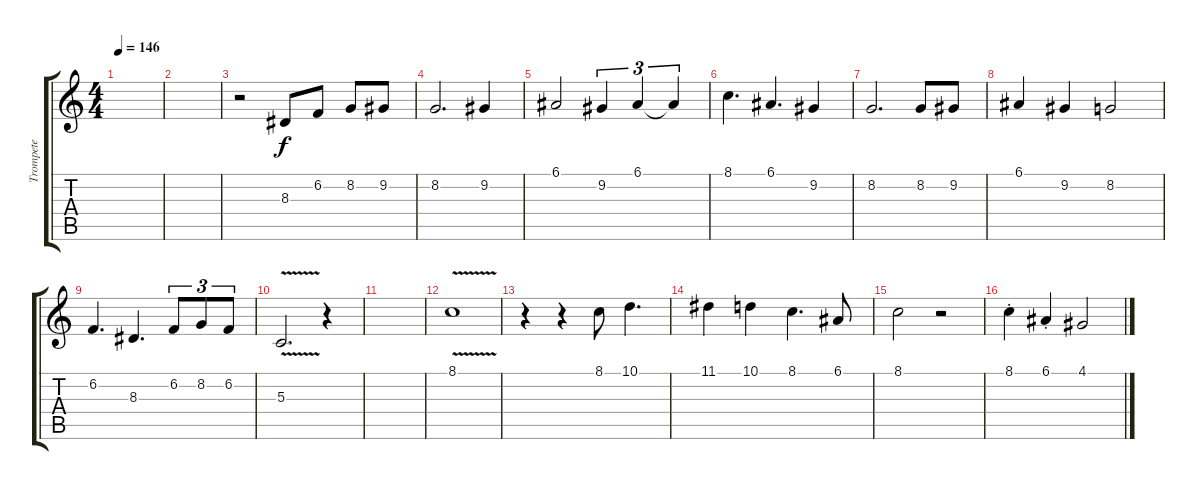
\track ("Trompete" "Trompete") {instrument trumpet}
\staff {score tabs}
\tuning (E4 B3 G3 D3 A2 E2) {hide}
\ts (4 4)
\tempo 146
\clef g2
\ks c
|
|
r.2 8.3.8 6.2.8 8.2.8 9.2.8 |
8.2.2{d} 9.2.4 |
6.1.2 9.2.4{tu (3 2)} 6.1.4{tu (3 2)} 6.1{t}.4{tu (3 2)} |
8.1.4{d} 6.1.4{d} 9.2.4 |
8.2.2{d} 8.2.8 9.2.8 |
6.1.4 9.2.4 8.2.2 |
6.2.4{d} 8.3.4{d} 6.2.8{tu (3 2)} 8.2.8{tu (3 2)} 6.2.8{tu (3 2)} |
5.3{v}.2{d} r.4 |
|
8.1{v}.1 |
r.4 r.4 8.1.8 10.1.4{d} |
11.1.4 10.1.4 8.1.4{d} 6.1.8 |
8.1.2 r.2 |
8.1{st}.4 6.1{st}.4 4.1.2
